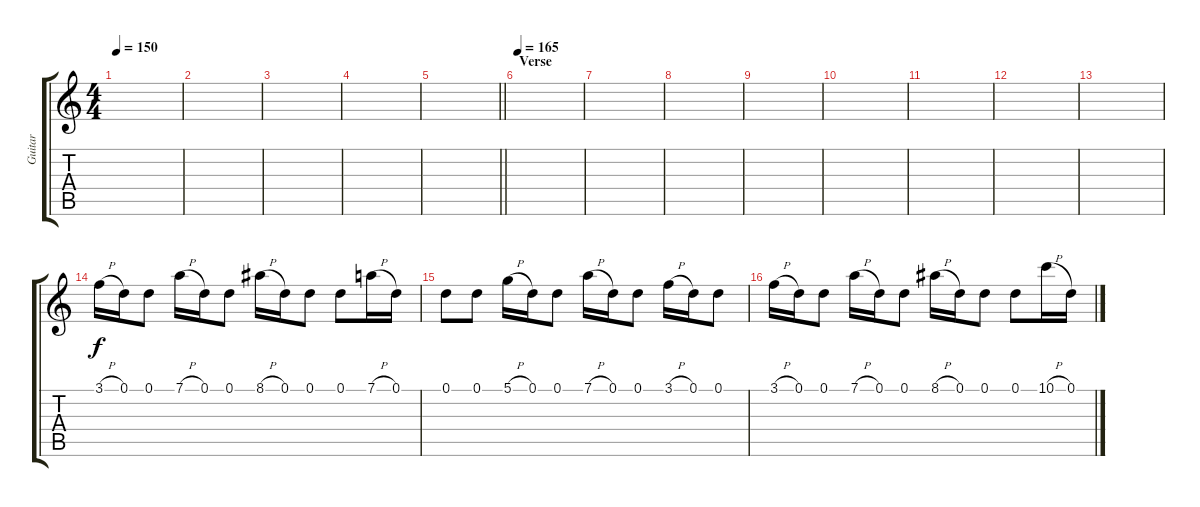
\track ("Guitar" "Guitar") {instrument distortionguitar}
\staff {score tabs}
\tuning (D4 A3 F3 C3 G2 D2) {hide}
\ts (4 4)
\tempo 150
\clef g2
\ks c
|
|
|
|
\barLineRight lightlight
|
\section ("" "Verse")
\tempo 165
|
|
|
|
|
|
|
|
3.1{h}.16{instrument distortionguitar} 0.1.16 0.1.8 7.1{h}.16 0.1.16 0.1.8 8.1{h}.16 0.1.16 0.1.8 0.1.8 7.1{h}.16 0.1.16 |
0.1.8 0.1.8 5.1{h}.16 0.1.16 0.1.8 7.1{h}.16 0.1.16 0.1.8 3.1{h}.16 0.1.16 0.1.8 |
3.1{h}.16 0.1.16 0.1.8 7.1{h}.16 0.1.16 0.1.8 8.1{h}.16 0.1.16 0.1.8 0.1.8 10.1{h}.16 0.1.16
